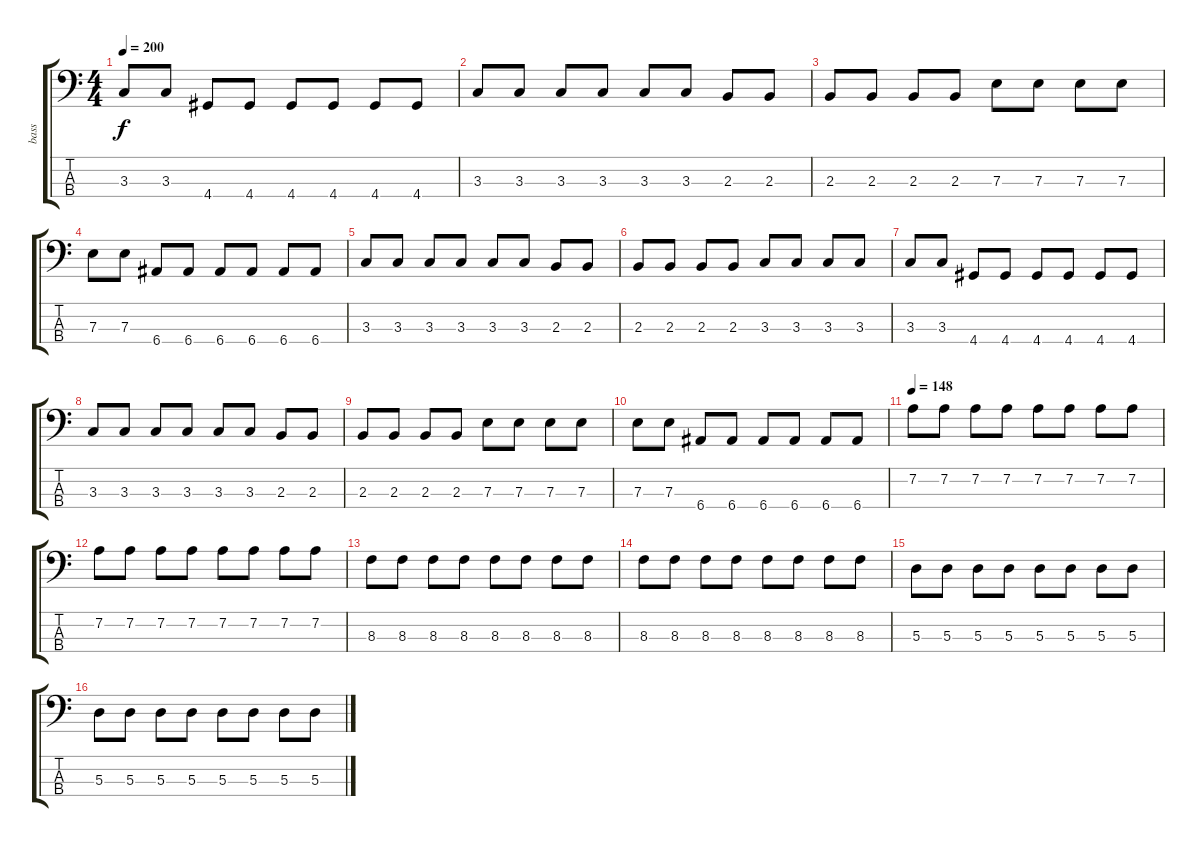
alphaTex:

\track ("bass" "bass") {instrument electricbassfinger}
\staff {score tabs}
\tuning (G2 D2 A1 E1) {hide}
\ts (4 4)
\tempo 200
\clef f4
\ks c
3.3.8{dy f} 3.3.8 4.4.8 4.4.8 4.4.8 4.4.8 4.4.8 4.4.8 |
3.3.8 3.3.8 3.3.8 3.3.8 3.3.8 3.3.8 2.3.8 2.3.8 |
2.3.8 2.3.8 2.3.8 2.3.8 7.3.8 7.3.8 7.3.8 7.3.8 |
7.3.8 7.3.8 6.4.8 6.4.8 6.4.8 6.4.8 6.4.8 6.4.8 |
3.3.8 3.3.8 3.3.8 3.3.8 3.3.8 3.3.8 2.3.8 2.3.8 |
2.3.8 2.3.8 2.3.8 2.3.8 3.3.8 3.3.8 3.3.8 3.3.8 |
3.3.8 3.3.8 4.4.8 4.4.8 4.4.8 4.4.8 4.4.8 4.4.8 |
3.3.8 3.3.8 3.3.8 3.3.8 3.3.8 3.3.8 2.3.8 2.3.8 |
2.3.8 2.3.8 2.3.8 2.3.8 7.3.8 7.3.8 7.3.8 7.3.8 |
7.3.8 7.3.8 6.4.8 6.4.8 6.4.8 6.4.8 6.4.8 6.4.8 |
\tempo 148
7.2.8 7.2.8 7.2.8 7.2.8 7.2.8 7.2.8 7.2.8 7.2.8 |
7.2.8 7.2.8 7.2.8 7.2.8 7.2.8 7.2.8 7.2.8 7.2.8 |
8.3.8 8.3.8 8.3.8 8.3.8 8.3.8 8.3.8 8.3.8 8.3.8 |
8.3.8 8.3.8 8.3.8 8.3.8 8.3.8 8.3.8 8.3.8 8.3.8 |
5.3.8 5.3.8 5.3.8 5.3.8 5.3.8 5.3.8 5.3.8 5.3.8 |
5.3.8 5.3.8 5.3.8 5.3.8 5.3.8 5.3.8 5.3.8 5.3.8
